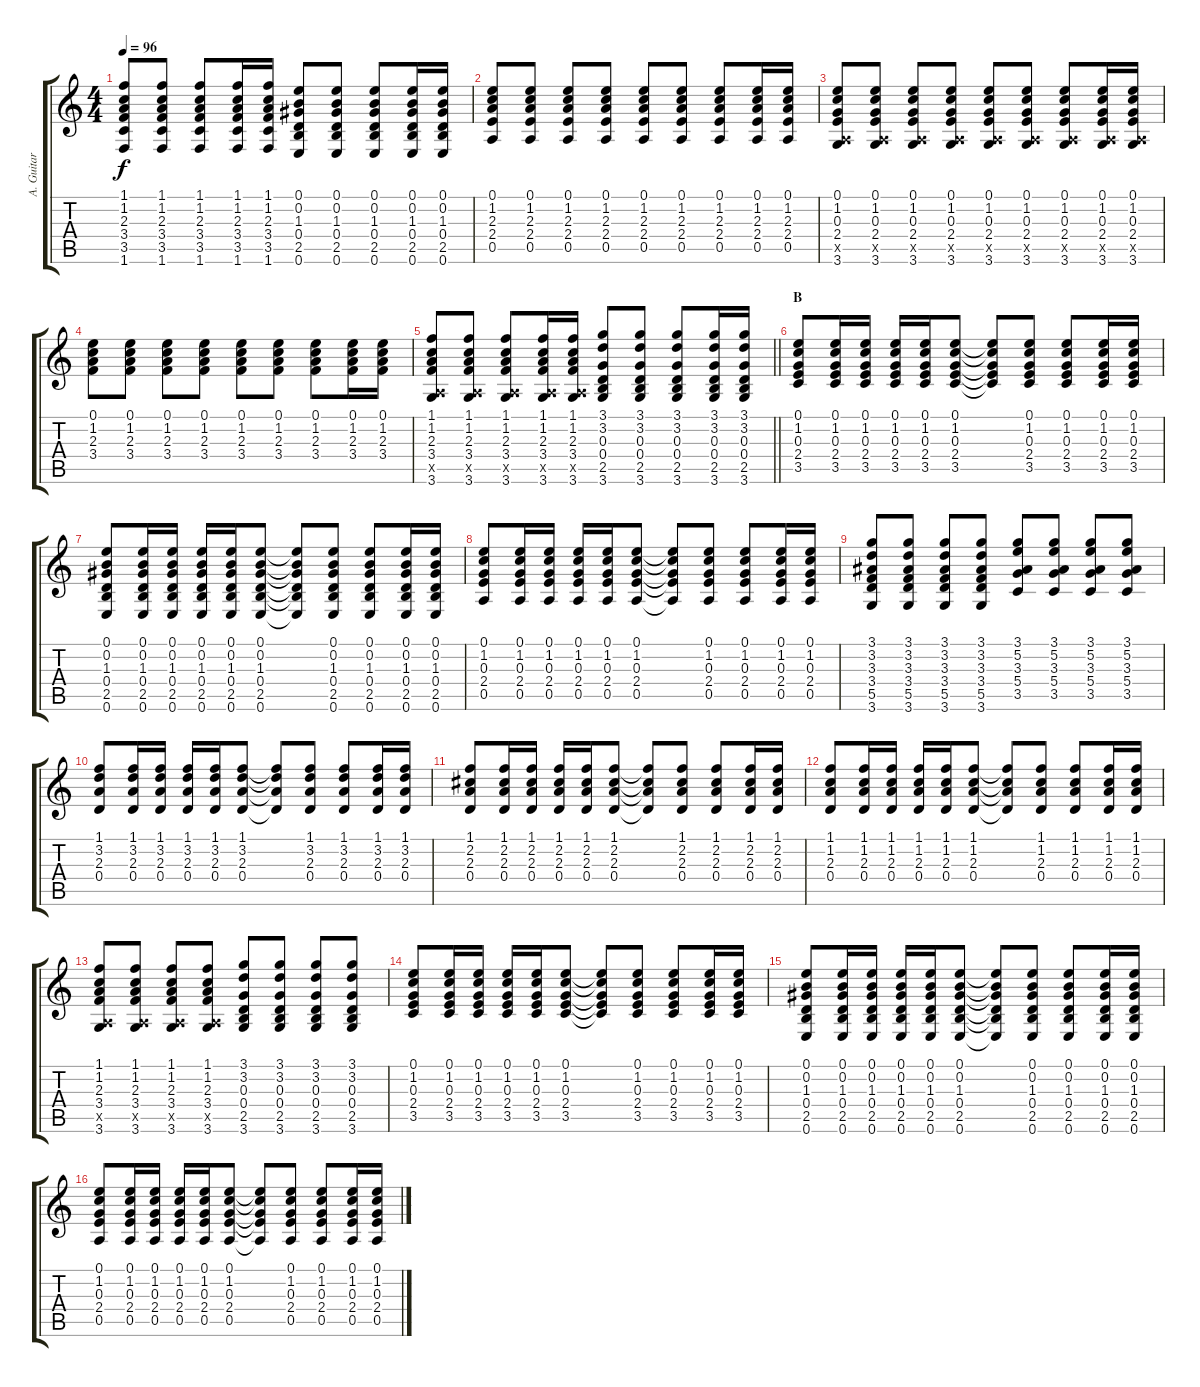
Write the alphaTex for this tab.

\track ("A. Guitar" "A. Guitar") {instrument acousticguitarsteel}
\staff {score tabs}
\tuning (E4 B3 G3 D3 A2 E2) {hide}
\ts (4 4)
\tempo 96
\clef g2
\ks c
(1.1 1.2 2.3 3.4 3.5 1.6).8{dy f} (1.1 1.2 2.3 3.4 3.5 1.6).8 (1.1 1.2 2.3 3.4 3.5 1.6).8 (1.1 1.2 2.3 3.4 3.5 1.6).16 (1.1 1.2 2.3 3.4 3.5 1.6).16 (0.1 0.2 1.3 0.4 2.5 0.6).8 (0.1 0.2 1.3 0.4 2.5 0.6).8 (0.1 0.2 1.3 0.4 2.5 0.6).8 (0.1 0.2 1.3 0.4 2.5 0.6).16 (0.1 0.2 1.3 0.4 2.5 0.6).16 |
(0.1 1.2 2.3 2.4 0.5).8 (0.1 1.2 2.3 2.4 0.5).8 (0.1 1.2 2.3 2.4 0.5).8 (0.1 1.2 2.3 2.4 0.5).8 (0.1 1.2 2.3 2.4 0.5).8 (0.1 1.2 2.3 2.4 0.5).8 (0.1 1.2 2.3 2.4 0.5).8 (0.1 1.2 2.3 2.4 0.5).16 (0.1 1.2 2.3 2.4 0.5).16 |
(0.1 1.2 0.3 2.4 0.5{x} 3.6).8 (0.1 1.2 0.3 2.4 0.5{x} 3.6).8 (0.1 1.2 0.3 2.4 0.5{x} 3.6).8 (0.1 1.2 0.3 2.4 0.5{x} 3.6).8 (0.1 1.2 0.3 2.4 0.5{x} 3.6).8 (0.1 1.2 0.3 2.4 0.5{x} 3.6).8 (0.1 1.2 0.3 2.4 0.5{x} 3.6).8 (0.1 1.2 0.3 2.4 0.5{x} 3.6).16 (0.1 1.2 0.3 2.4 0.5{x} 3.6).16 |
(0.1 1.2 2.3 3.4).8 (0.1 1.2 2.3 3.4).8 (0.1 1.2 2.3 3.4).8 (0.1 1.2 2.3 3.4).8 (0.1 1.2 2.3 3.4).8 (0.1 1.2 2.3 3.4).8 (0.1 1.2 2.3 3.4).8 (0.1 1.2 2.3 3.4).16 (0.1 1.2 2.3 3.4).16 |
\barLineRight lightlight
(1.1 1.2 2.3 3.4 0.5{x} 3.6).8 (1.1 1.2 2.3 3.4 0.5{x} 3.6).8 (1.1 1.2 2.3 3.4 0.5{x} 3.6).8 (1.1 1.2 2.3 3.4 0.5{x} 3.6).16 (1.1 1.2 2.3 3.4 0.5{x} 3.6).16 (3.1 3.2 0.3 0.4 2.5 3.6).8 (3.1 3.2 0.3 0.4 2.5 3.6).8 (3.1 3.2 0.3 0.4 2.5 3.6).8 (3.1 3.2 0.3 0.4 2.5 3.6).16 (3.1 3.2 0.3 0.4 2.5 3.6).16 |
\section ("" "B")
(0.1 1.2 0.3 2.4 3.5).8 (0.1 1.2 0.3 2.4 3.5).16 (0.1 1.2 0.3 2.4 3.5).16 (0.1 1.2 0.3 2.4 3.5).16 (0.1 1.2 0.3 2.4 3.5).16 (0.1 1.2 0.3 2.4 3.5).8 (0.1{t} 1.2{t} 0.3{t} 2.4{t} 3.5{t}).8 (0.1 1.2 0.3 2.4 3.5).8 (0.1 1.2 0.3 2.4 3.5).8 (0.1 1.2 0.3 2.4 3.5).16 (0.1 1.2 0.3 2.4 3.5).16 |
(0.1 0.2 1.3 0.4 2.5 0.6).8 (0.1 0.2 1.3 0.4 2.5 0.6).16 (0.1 0.2 1.3 0.4 2.5 0.6).16 (0.1 0.2 1.3 0.4 2.5 0.6).16 (0.1 0.2 1.3 0.4 2.5 0.6).16 (0.1 0.2 1.3 0.4 2.5 0.6).8 (0.1{t} 0.2{t} 1.3{t} 0.4{t} 2.5{t} 0.6{t}).8 (0.1 0.2 1.3 0.4 2.5 0.6).8 (0.1 0.2 1.3 0.4 2.5 0.6).8 (0.1 0.2 1.3 0.4 2.5 0.6).16 (0.1 0.2 1.3 0.4 2.5 0.6).16 |
(0.1 1.2 0.3 2.4 0.5).8 (0.1 1.2 0.3 2.4 0.5).16 (0.1 1.2 0.3 2.4 0.5).16 (0.1 1.2 0.3 2.4 0.5).16 (0.1 1.2 0.3 2.4 0.5).16 (0.1 1.2 0.3 2.4 0.5).8 (0.1{t} 1.2{t} 0.3{t} 2.4{t} 0.5{t}).8 (0.1 1.2 0.3 2.4 0.5).8 (0.1 1.2 0.3 2.4 0.5).8 (0.1 1.2 0.3 2.4 0.5).16 (0.1 1.2 0.3 2.4 0.5).16 |
(3.1 3.2 3.3 3.4 5.5 3.6).8 (3.1 3.2 3.3 3.4 5.5 3.6).8 (3.1 3.2 3.3 3.4 5.5 3.6).8 (3.1 3.2 3.3 3.4 5.5 3.6).8 (3.1 5.2 3.3 5.4 3.5).8 (3.1 5.2 3.3 5.4 3.5).8 (3.1 5.2 3.3 5.4 3.5).8 (3.1 5.2 3.3 5.4 3.5).8 |
(1.1 3.2 2.3 0.4).8 (1.1 3.2 2.3 0.4).16 (1.1 3.2 2.3 0.4).16 (1.1 3.2 2.3 0.4).16 (1.1 3.2 2.3 0.4).16 (1.1 3.2 2.3 0.4).8 (1.1{t} 3.2{t} 2.3{t} 0.4{t}).8 (1.1 3.2 2.3 0.4).8 (1.1 3.2 2.3 0.4).8 (1.1 3.2 2.3 0.4).16 (1.1 3.2 2.3 0.4).16 |
(1.1 2.2 2.3 0.4).8 (1.1 2.2 2.3 0.4).16 (1.1 2.2 2.3 0.4).16 (1.1 2.2 2.3 0.4).16 (1.1 2.2 2.3 0.4).16 (1.1 2.2 2.3 0.4).8 (1.1{t} 2.2{t} 2.3{t} 0.4{t}).8 (1.1 2.2 2.3 0.4).8 (1.1 2.2 2.3 0.4).8 (1.1 2.2 2.3 0.4).16 (1.1 2.2 2.3 0.4).16 |
(1.1 1.2 2.3 0.4).8 (1.1 1.2 2.3 0.4).16 (1.1 1.2 2.3 0.4).16 (1.1 1.2 2.3 0.4).16 (1.1 1.2 2.3 0.4).16 (1.1 1.2 2.3 0.4).8 (1.1{t} 1.2{t} 2.3{t} 0.4{t}).8 (1.1 1.2 2.3 0.4).8 (1.1 1.2 2.3 0.4).8 (1.1 1.2 2.3 0.4).16 (1.1 1.2 2.3 0.4).16 |
(1.1 1.2 2.3 3.4 0.5{x} 3.6).8 (1.1 1.2 2.3 3.4 0.5{x} 3.6).8 (1.1 1.2 2.3 3.4 0.5{x} 3.6).8 (1.1 1.2 2.3 3.4 0.5{x} 3.6).8 (3.1 3.2 0.3 0.4 2.5 3.6).8 (3.1 3.2 0.3 0.4 2.5 3.6).8 (3.1 3.2 0.3 0.4 2.5 3.6).8 (3.1 3.2 0.3 0.4 2.5 3.6).8 |
(0.1 1.2 0.3 2.4 3.5).8 (0.1 1.2 0.3 2.4 3.5).16 (0.1 1.2 0.3 2.4 3.5).16 (0.1 1.2 0.3 2.4 3.5).16 (0.1 1.2 0.3 2.4 3.5).16 (0.1 1.2 0.3 2.4 3.5).8 (0.1{t} 1.2{t} 0.3{t} 2.4{t} 3.5{t}).8 (0.1 1.2 0.3 2.4 3.5).8 (0.1 1.2 0.3 2.4 3.5).8 (0.1 1.2 0.3 2.4 3.5).16 (0.1 1.2 0.3 2.4 3.5).16 |
(0.1 0.2 1.3 0.4 2.5 0.6).8 (0.1 0.2 1.3 0.4 2.5 0.6).16 (0.1 0.2 1.3 0.4 2.5 0.6).16 (0.1 0.2 1.3 0.4 2.5 0.6).16 (0.1 0.2 1.3 0.4 2.5 0.6).16 (0.1 0.2 1.3 0.4 2.5 0.6).8 (0.1{t} 0.2{t} 1.3{t} 0.4{t} 2.5{t} 0.6{t}).8 (0.1 0.2 1.3 0.4 2.5 0.6).8 (0.1 0.2 1.3 0.4 2.5 0.6).8 (0.1 0.2 1.3 0.4 2.5 0.6).16 (0.1 0.2 1.3 0.4 2.5 0.6).16 |
(0.1 1.2 0.3 2.4 0.5).8 (0.1 1.2 0.3 2.4 0.5).16 (0.1 1.2 0.3 2.4 0.5).16 (0.1 1.2 0.3 2.4 0.5).16 (0.1 1.2 0.3 2.4 0.5).16 (0.1 1.2 0.3 2.4 0.5).8 (0.1{t} 1.2{t} 0.3{t} 2.4{t} 0.5{t}).8 (0.1 1.2 0.3 2.4 0.5).8 (0.1 1.2 0.3 2.4 0.5).8 (0.1 1.2 0.3 2.4 0.5).16 (0.1 1.2 0.3 2.4 0.5).16
